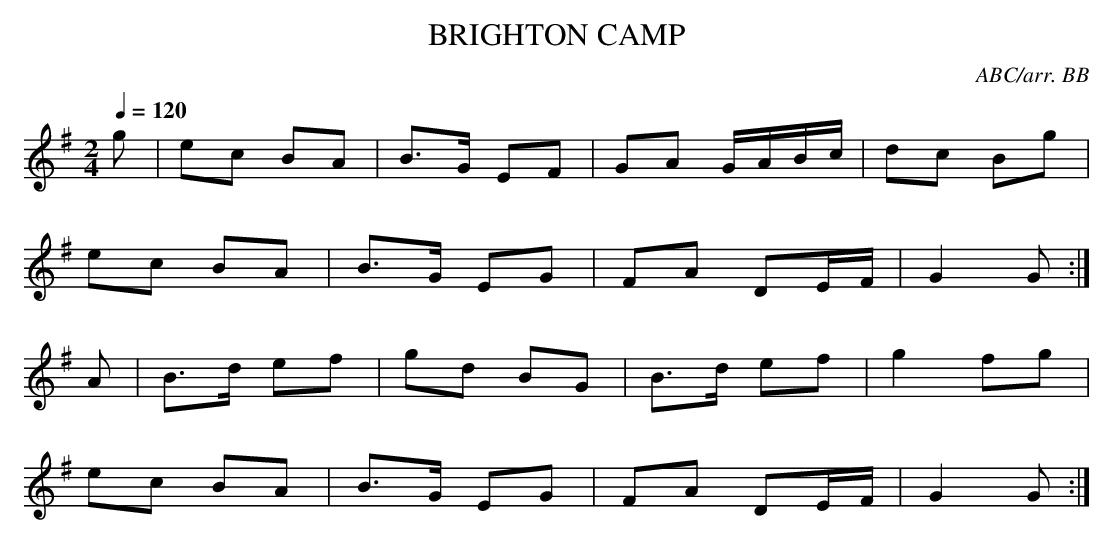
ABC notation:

X:1
T:BRIGHTON CAMP
C:ABC/arr. BB
L:1/8
M:2/4
Q:1/4=120
K:G
g|ec BA|B>G EF|GA G/A/B/c/|dc Bg|
ec BA|B>G EG|FA DE/F/|G2G :|
A|B>d ef|gd BG|B>d ef|g2 fg|
ec BA|B>G EG|FA DE/F/|G2G :|
